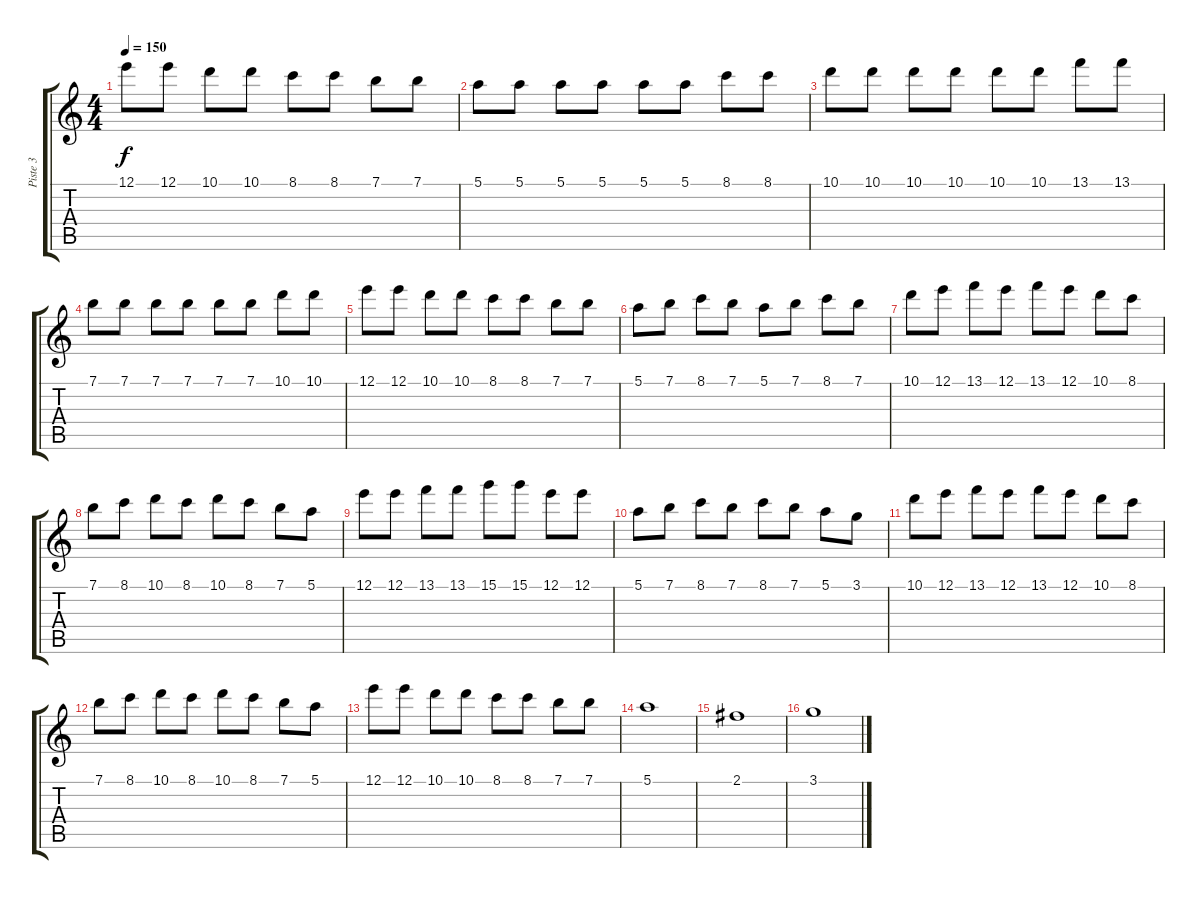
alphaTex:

\track ("Piste 3" "Piste 3") {instrument distortionguitar}
\staff {score tabs}
\tuning (E4 B3 G3 D3 A2 E2) {hide}
\ts (4 4)
\tempo 150
\clef g2
\ks c
12.1.8{dy f} 12.1.8 10.1.8 10.1.8 8.1.8 8.1.8 7.1.8 7.1.8 |
5.1.8 5.1.8 5.1.8 5.1.8 5.1.8 5.1.8 8.1.8 8.1.8 |
10.1.8 10.1.8 10.1.8 10.1.8 10.1.8 10.1.8 13.1.8 13.1.8 |
7.1.8 7.1.8 7.1.8 7.1.8 7.1.8 7.1.8 10.1.8 10.1.8 |
12.1.8 12.1.8 10.1.8 10.1.8 8.1.8 8.1.8 7.1.8 7.1.8 |
5.1.8 7.1.8 8.1.8 7.1.8 5.1.8 7.1.8 8.1.8 7.1.8 |
10.1.8 12.1.8 13.1.8 12.1.8 13.1.8 12.1.8 10.1.8 8.1.8 |
7.1.8 8.1.8 10.1.8 8.1.8 10.1.8 8.1.8 7.1.8 5.1.8 |
12.1.8 12.1.8 13.1.8 13.1.8 15.1.8 15.1.8 12.1.8 12.1.8 |
5.1.8 7.1.8 8.1.8 7.1.8 8.1.8 7.1.8 5.1.8 3.1.8 |
10.1.8 12.1.8 13.1.8 12.1.8 13.1.8 12.1.8 10.1.8 8.1.8 |
7.1.8 8.1.8 10.1.8 8.1.8 10.1.8 8.1.8 7.1.8 5.1.8 |
12.1.8 12.1.8 10.1.8 10.1.8 8.1.8 8.1.8 7.1.8 7.1.8 |
5.1.1 |
2.1.1 |
3.1.1
